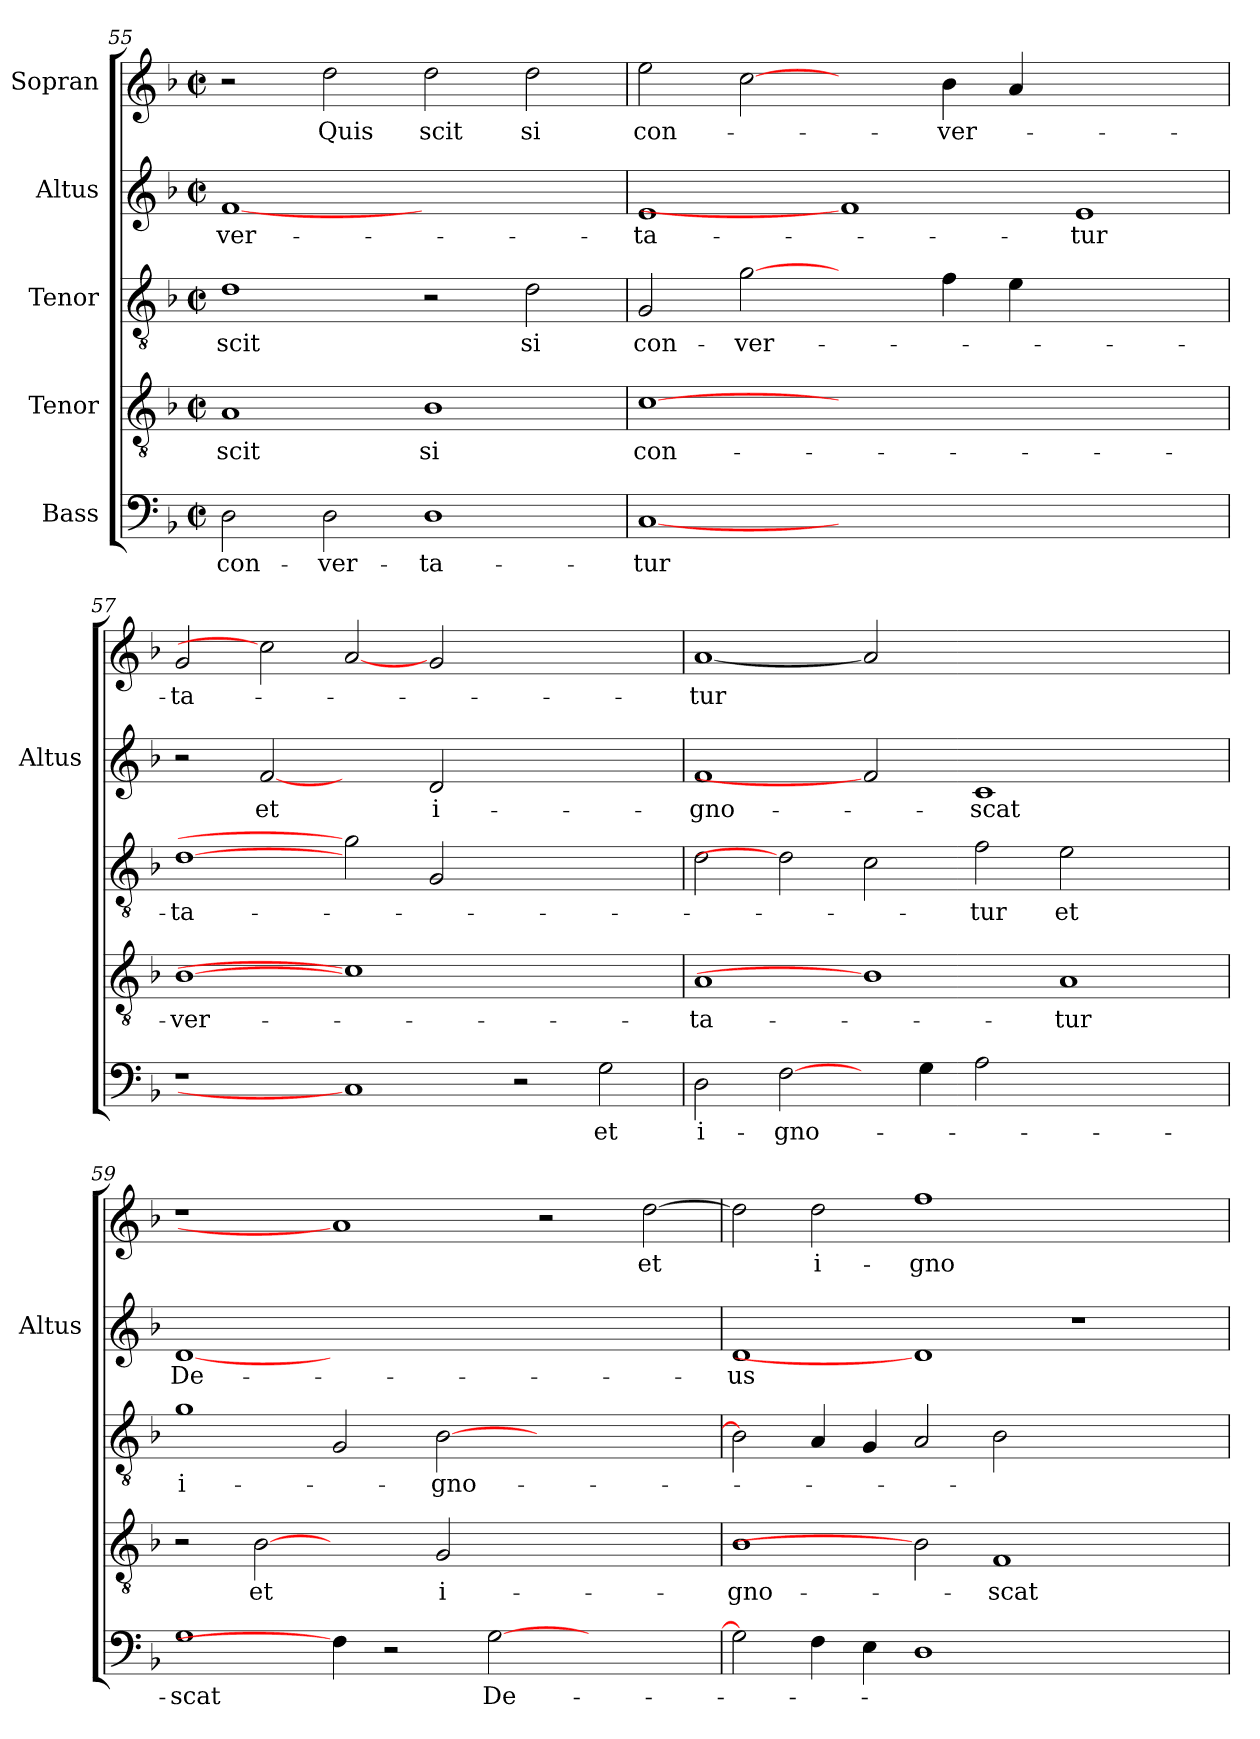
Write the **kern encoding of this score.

**kern	**text	**kern	**text	**kern	**text	**kern	**text	**kern	**text
*part5	*part5	*part4	*part4	*part3	*part3	*part2	*part2	*part1	*part1
*staff5	*staff5	*staff4	*staff4	*staff3	*staff3	*staff2	*staff2	*staff1	*staff1
*I"Bass	*	*I"Tenor	*	*I"Tenor	*	*I"Altus	*	*I"Sopran	*
*	*	*	*	*	*	*I'Altus	*	*	*
*clefF4	*	*clefGv2	*	*clefGv2	*	*clefG2	*	*clefG2	*
*	*	*ITrd7c12	*	*ITrd7c12	*	*	*	*	*
*k[b-]	*	*k[b-]	*	*k[b-]	*	*k[b-]	*	*k[b-]	*
*F:	*	*F:	*	*F:	*	*F:	*	*F:	*
*M2/2	*	*M2/2	*	*M2/2	*	*M2/2	*	*M2/2	*
*met(c|)	*	*met(c|)	*	*met(c|)	*	*met(c|)	*	*met(c|)	*
=55	=55	=55	=55	=55	=55	=55	=55	=55	=55
!	!LO:LY:b:color=#000000	!	!	!	!	!	!	!	!
!	!	!	!LO:LY:b:color=#000000	!	!	!	!	!	!
!	!	!	!	!	!LO:LY:b:color=#000000	!	!	!	!
!	!	!	!	!	!	!	!LO:LY:b:color=#000000	!	!
2Di\	con-	1AAi	scit	1Di	scit	[1fi	-ver-	2r	.
!	!LO:LY:b:color=#000000	!	!	!	!	!	!	!	!
!	!	!	!	!	!	!	!	!	!LO:LY:b:color=#000000
2Di\	-ver-	.	.	.	.	.	.	2ddi\	Quis
!	!LO:LY:b:color=#000000	!	!	!	!	!	!	!	!
!	!	!	!LO:LY:b:color=#000000	!	!	!	!	!	!
!	!	!	!	!	!	!	!	!	!LO:LY:b:color=#000000
1Di	-ta-	1BB-i	si	2r	.	1ryy	.	2ddi\	scit
!	!	!	!	!	!LO:LY:b:color=#000000	!	!	!	!
!	!	!	!	!	!	!	!	!	!LO:LY:b:color=#000000
.	.	.	.	2Di\	si	.	.	2ddi\	si
=56	=56	=56	=56	=56	=56	=56	=56	=56	=56
!	!LO:LY:b:color=#000000	!	!	!	!	!	!	!	!
!	!	!	!LO:LY:b:color=#000000	!	!	!	!	!	!
!	!	!	!	!	!LO:LY:b:color=#000000	!	!	!	!
!	!	!	!	!	!	!	!LO:LY:b:color=#000000	!	!
!	!	!	!	!	!	!	!	!	!LO:LY:b:color=#000000
[1Ci	-tur	[1Ci	con-	2GGi/	con-	1ei	-ta-	2eei\	con-
!	!	!	!	!	!LO:LY:b:color=#000000	!	!	!	!
.	.	.	.	[2Gi	-ver-	.	.	[2cci	.
0ryy	.	0ryy	.	2ryy	.	1fi]	.	2ryy	.
!	!	!	!	!	!	!	!	!	!LO:LY:b:color=#000000
.	.	.	.	4Fi\	.	.	.	4b-i\	-ver-
.	.	.	.	4Ei\	.	.	.	4ai/	.
!	!	!	!	!	!	!	!LO:LY:b:color=#000000	!	!
.	.	.	.	1ryy	.	1ei	-tur	1ryy	.
=57	=57	=57	=57	=57	=57	=57	=57	=57	=57
!	!	!	!LO:LY:b:color=#000000	!	!	!	!	!	!
!	!	!	!	!	!LO:LY:b:color=#000000	!	!	!	!
!	!	!	!	!	!	!	!	!	!LO:LY:b:color=#000000
1r	.	[1BB-i	-ver-	[1Di	-ta-	2r	.	2gi/	-ta-
!	!	!	!	!	!	!	!LO:LY:b:color=#000000	!	!
.	.	.	.	.	.	[2fi	et	2cci]	.
1Ci]	.	1Ci]	.	2Gi]	.	2ryy	.	[2ai	.
!	!	!	!	!	!	!	!LO:LY:b:color=#000000	!	!
.	.	.	.	2GGi/	.	2di/	i-	2gi/	.
2r	.	1ryy	.	1ryy	.	1ryy	.	1ryy	.
!	!LO:LY:b:color=#000000	!	!	!	!	!	!	!	!
2Gi\	et	.	.	.	.	.	.	.	.
=58	=58	=58	=58	=58	=58	=58	=58	=58	=58
!	!LO:LY:b:color=#000000	!	!	!	!	!	!	!	!
!	!	!	!LO:LY:b:color=#000000	!	!	!	!	!	!
!	!	!	!	!	!	!	!LO:LY:b:color=#000000	!	!
!	!	!	!	!	!	!	!	!	!LO:LY:b:color=#000000
2Di\	i-	1AAi	-ta-	2Di\	.	1fi	-gno-	[1ai	-tur
!	!LO:LY:b:color=#000000	!	!	!	!	!	!	!	!
[2Fi\	-gno-	.	.	2Di]	.	.	.	.	.
4ryy	.	1BB-i]	.	2Ci\	.	2fi]	.	2ai]	.
4Gi\	.	.	.	.	.	.	.	.	.
!	!	!	!	!	!LO:LY:b:color=#000000	!	!	!	!
!	!	!	!	!	!	!	!LO:LY:b:color=#000000	!	!
2Ai\	.	.	.	2Fi\	-tur	1ci	-scat	1.ryy	.
!	!	!	!LO:LY:b:color=#000000	!	!	!	!	!	!
!	!	!	!	!	!LO:LY:b:color=#000000	!	!	!	!
1ryy	.	1AAi	-tur	2Ei\	et	.	.	.	.
.	.	.	.	2ryy	.	2ryy	.	.	.
=59	=59	=59	=59	=59	=59	=59	=59	=59	=59
!	!LO:LY:b:color=#000000	!	!	!	!	!	!	!	!
!	!	!	!	!	!LO:LY:b:color=#000000	!	!	!	!
!	!	!	!	!	!	!	!LO:LY:b:color=#000000	!	!
1Gi	-scat	2r	.	1Gi	i-	[1di	De-	1r	.
!	!	!	!LO:LY:b:color=#000000	!	!	!	!	!	!
.	.	[2BB-i	et	.	.	.	.	.	.
4Fi\]	.	2ryy	.	2GGi/	.	0ryy	.	1ai]	.
2r	.	.	.	.	.	.	.	.	.
!	!	!	!LO:LY:b:color=#000000	!	!	!	!	!	!
!	!	!	!	!	!LO:LY:b:color=#000000	!	!	!	!
.	.	2GGi/	i-	[>2BB-i\	-gno-	.	.	.	.
!	!LO:LY:b:color=#000000	!	!	!	!	!	!	!	!
[>2Gi\	De-	.	.	.	.	.	.	.	.
.	.	1ryy	.	1ryy	.	.	.	2r	.
2.ryy	.	.	.	.	.	.	.	.	.
!	!	!	!	!	!	!	!	!	!LO:LY:b:color=#000000
.	.	.	.	.	.	.	.	[>2ddi\	et
!!LO:PB:g=z
=60	=60	=60	=60	=60	=60	=60	=60	=60	=60
!	!	!	!LO:LY:b:color=#000000	!	!	!	!	!	!
!	!	!	!	!	!	!	!LO:LY:b:color=#000000	!	!
2Gi\]	.	1BB-i	-gno-	2BB-i\]	.	1di	-us	2ddi\]	.
!	!	!	!	!	!	!	!	!	!LO:LY:b:color=#000000
4Fi\	.	.	.	4AAi/	.	.	.	2ddi\	i-
4Ei\	.	.	.	4GGi/	.	.	.	.	.
!	!	!	!	!	!	!	!	!	!LO:LY:b:color=#000000
1Di	.	2BB-i]	.	2AAi/	.	1di]	.	1ffi	-gno-
!	!	!	!LO:LY:b:color=#000000	!	!	!	!	!	!
.	.	1FFi	-scat	2BB-i\	.	.	.	.	.
1ryy	.	.	.	1ryy	.	1r	.	1ryy	.
.	.	2ryy	.	.	.	.	.	.	.
=	=	=	=	=	=	=	=	=	=
*-	*-	*-	*-	*-	*-	*-	*-	*-	*-
